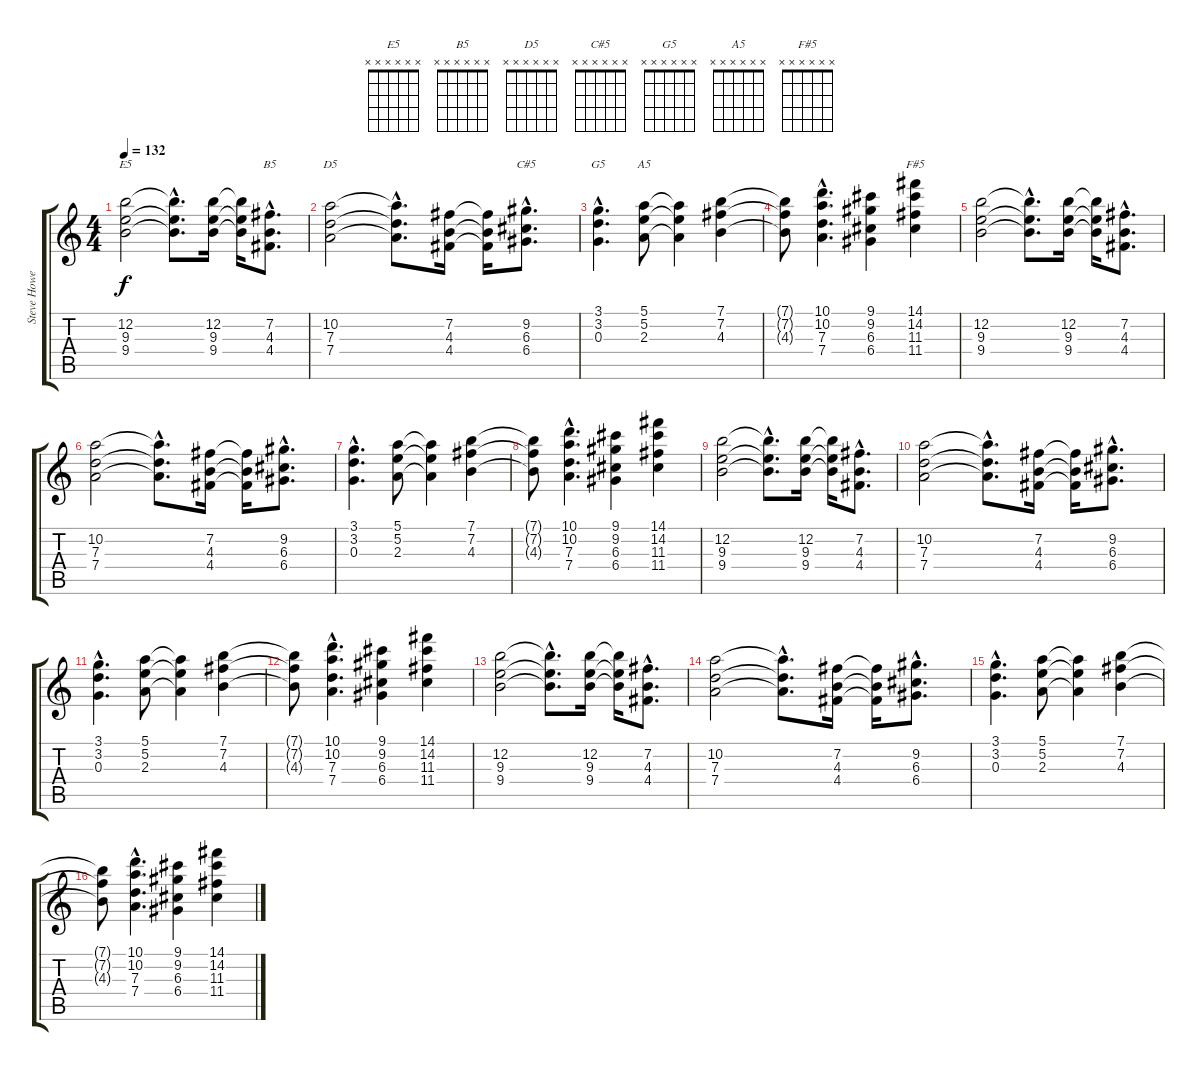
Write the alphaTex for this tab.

\track ("Steve Howe 4" "Steve Howe") {instrument distortionguitar}
\staff {score tabs}
\tuning (E4 B3 G3 D3 A2 E2) {hide}
\chord ("E5" x x x x x x)
\chord ("B5" x x x x x x)
\chord ("D5" x x x x x x)
\chord ("C#5" x x x x x x)
\chord ("G5" x x x x x x)
\chord ("A5" x x x x x x)
\chord ("F#5" x x x x x x)
\ts (4 4)
\tempo 132
\clef g2
\ks c
(12.2 9.3 9.4).2{ch "E5" dy f} (12.2{hac t} 9.3{hac t} 9.4{hac t}).8{d} (12.2 9.3 9.4).16 (12.2{t} 9.3{t} 9.4{t}).16 (7.2{hac} 4.3{hac} 4.4{hac}).8{d ch "B5"} |
(10.2 7.3 7.4).2{ch "D5"} (10.2{hac t} 7.3{hac t} 7.4{hac t}).8{d} (7.2 4.3 4.4).16 (7.2{t} 4.3{t} 4.4{t}).16 (9.2{hac} 6.3{hac} 6.4{hac}).8{d ch "C#5"} |
(3.1{hac} 3.2{hac} 0.3{hac}).4{d ch "G5"} (5.1 5.2 2.3).8{ch "A5"} (5.1{t} 5.2{t} 2.3{t}).4 (7.1 7.2 4.3).4 |
(7.1{t} 7.2{t} 4.3{t}).8 (10.1{hac} 10.2{hac} 7.3{hac} 7.4{hac}).4{d} (9.1 9.2 6.3 6.4).4 (14.1 14.2 11.3 11.4).4{ch "F#5"} |
(12.2 9.3 9.4).2 (12.2{hac t} 9.3{hac t} 9.4{hac t}).8{d} (12.2 9.3 9.4).16 (12.2{t} 9.3{t} 9.4{t}).16 (7.2{hac} 4.3{hac} 4.4{hac}).8{d} |
(10.2 7.3 7.4).2 (10.2{hac t} 7.3{hac t} 7.4{hac t}).8{d} (7.2 4.3 4.4).16 (7.2{t} 4.3{t} 4.4{t}).16 (9.2{hac} 6.3{hac} 6.4{hac}).8{d} |
(3.1{hac} 3.2{hac} 0.3{hac}).4{d} (5.1 5.2 2.3).8 (5.1{t} 5.2{t} 2.3{t}).4 (7.1 7.2 4.3).4 |
(7.1{t} 7.2{t} 4.3{t}).8 (10.1{hac} 10.2{hac} 7.3{hac} 7.4{hac}).4{d} (9.1 9.2 6.3 6.4).4 (14.1 14.2 11.3 11.4).4 |
(12.2 9.3 9.4).2 (12.2{hac t} 9.3{hac t} 9.4{hac t}).8{d} (12.2 9.3 9.4).16 (12.2{t} 9.3{t} 9.4{t}).16 (7.2{hac} 4.3{hac} 4.4{hac}).8{d} |
(10.2 7.3 7.4).2 (10.2{hac t} 7.3{hac t} 7.4{hac t}).8{d} (7.2 4.3 4.4).16 (7.2{t} 4.3{t} 4.4{t}).16 (9.2{hac} 6.3{hac} 6.4{hac}).8{d} |
(3.1{hac} 3.2{hac} 0.3{hac}).4{d} (5.1 5.2 2.3).8 (5.1{t} 5.2{t} 2.3{t}).4 (7.1 7.2 4.3).4 |
(7.1{t} 7.2{t} 4.3{t}).8 (10.1{hac} 10.2{hac} 7.3{hac} 7.4{hac}).4{d} (9.1 9.2 6.3 6.4).4 (14.1 14.2 11.3 11.4).4 |
(12.2 9.3 9.4).2 (12.2{hac t} 9.3{hac t} 9.4{hac t}).8{d} (12.2 9.3 9.4).16 (12.2{t} 9.3{t} 9.4{t}).16 (7.2{hac} 4.3{hac} 4.4{hac}).8{d} |
(10.2 7.3 7.4).2 (10.2{hac t} 7.3{hac t} 7.4{hac t}).8{d} (7.2 4.3 4.4).16 (7.2{t} 4.3{t} 4.4{t}).16 (9.2{hac} 6.3{hac} 6.4{hac}).8{d} |
(3.1{hac} 3.2{hac} 0.3{hac}).4{d} (5.1 5.2 2.3).8 (5.1{t} 5.2{t} 2.3{t}).4 (7.1 7.2 4.3).4 |
(7.1{t} 7.2{t} 4.3{t}).8 (10.1{hac} 10.2{hac} 7.3{hac} 7.4{hac}).4{d} (9.1 9.2 6.3 6.4).4 (14.1 14.2 11.3 11.4).4
